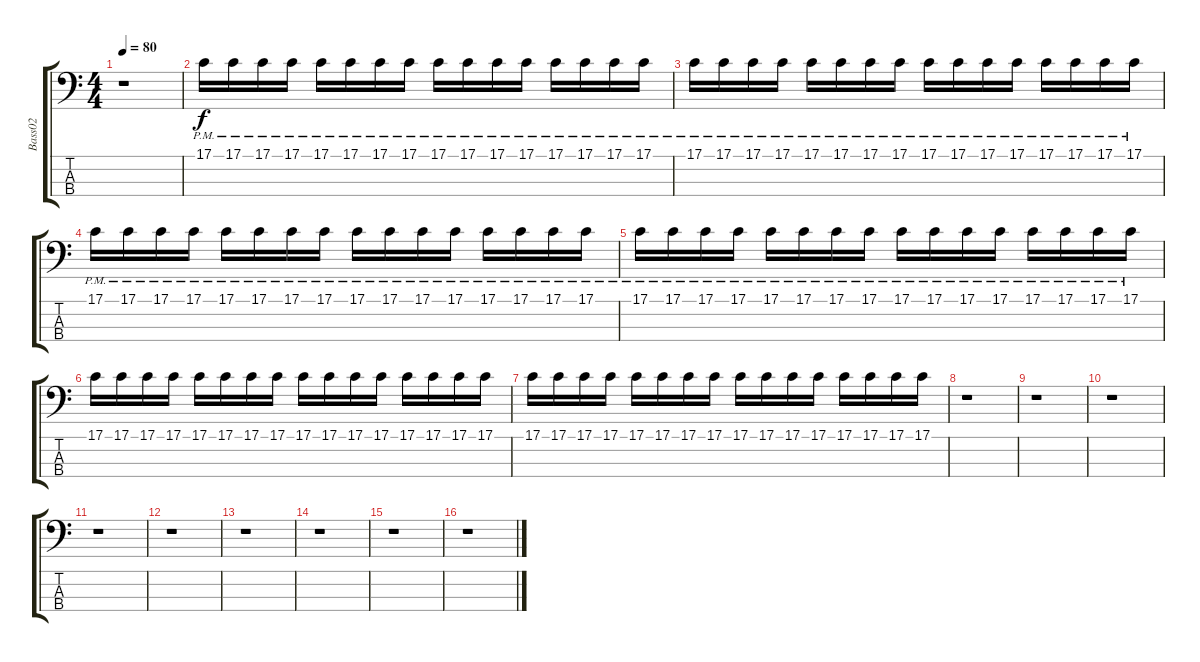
\track ("Bass02" "Bass02") {instrument lead1square}
\staff {score tabs}
\tuning (G2 D2 A1 E1) {hide}
\ts (4 4)
\tempo 80
\clef f4
\ks c
r.1{dy f} |
17.1{pm}.16 17.1{pm}.16 17.1{pm}.16 17.1{pm}.16 17.1{pm}.16 17.1{pm}.16 17.1{pm}.16 17.1{pm}.16 17.1{pm}.16 17.1{pm}.16 17.1{pm}.16 17.1{pm}.16 17.1{pm}.16 17.1{pm}.16 17.1{pm}.16 17.1{pm}.16 |
17.1{pm}.16 17.1{pm}.16 17.1{pm}.16 17.1{pm}.16 17.1{pm}.16 17.1{pm}.16 17.1{pm}.16 17.1{pm}.16 17.1{pm}.16 17.1{pm}.16 17.1{pm}.16 17.1{pm}.16 17.1{pm}.16 17.1{pm}.16 17.1{pm}.16 17.1{pm}.16 |
17.1{pm}.16 17.1{pm}.16 17.1{pm}.16 17.1{pm}.16 17.1{pm}.16 17.1{pm}.16 17.1{pm}.16 17.1{pm}.16 17.1{pm}.16 17.1{pm}.16 17.1{pm}.16 17.1{pm}.16 17.1{pm}.16 17.1{pm}.16 17.1{pm}.16 17.1{pm}.16 |
17.1{pm}.16 17.1{pm}.16 17.1{pm}.16 17.1{pm}.16 17.1{pm}.16 17.1{pm}.16 17.1{pm}.16 17.1{pm}.16 17.1{pm}.16 17.1{pm}.16 17.1{pm}.16 17.1{pm}.16 17.1{pm}.16 17.1{pm}.16 17.1{pm}.16 17.1{pm}.16 |
17.1.16 17.1.16 17.1.16 17.1.16 17.1.16 17.1.16 17.1.16 17.1.16 17.1.16 17.1.16 17.1.16 17.1.16 17.1.16 17.1.16 17.1.16 17.1.16 |
17.1.16 17.1.16 17.1.16 17.1.16 17.1.16 17.1.16 17.1.16 17.1.16 17.1.16 17.1.16 17.1.16 17.1.16 17.1.16 17.1.16 17.1.16 17.1.16 |
r.1 |
r.1 |
r.1 |
r.1 |
r.1 |
r.1 |
r.1 |
r.1 |
r.1
